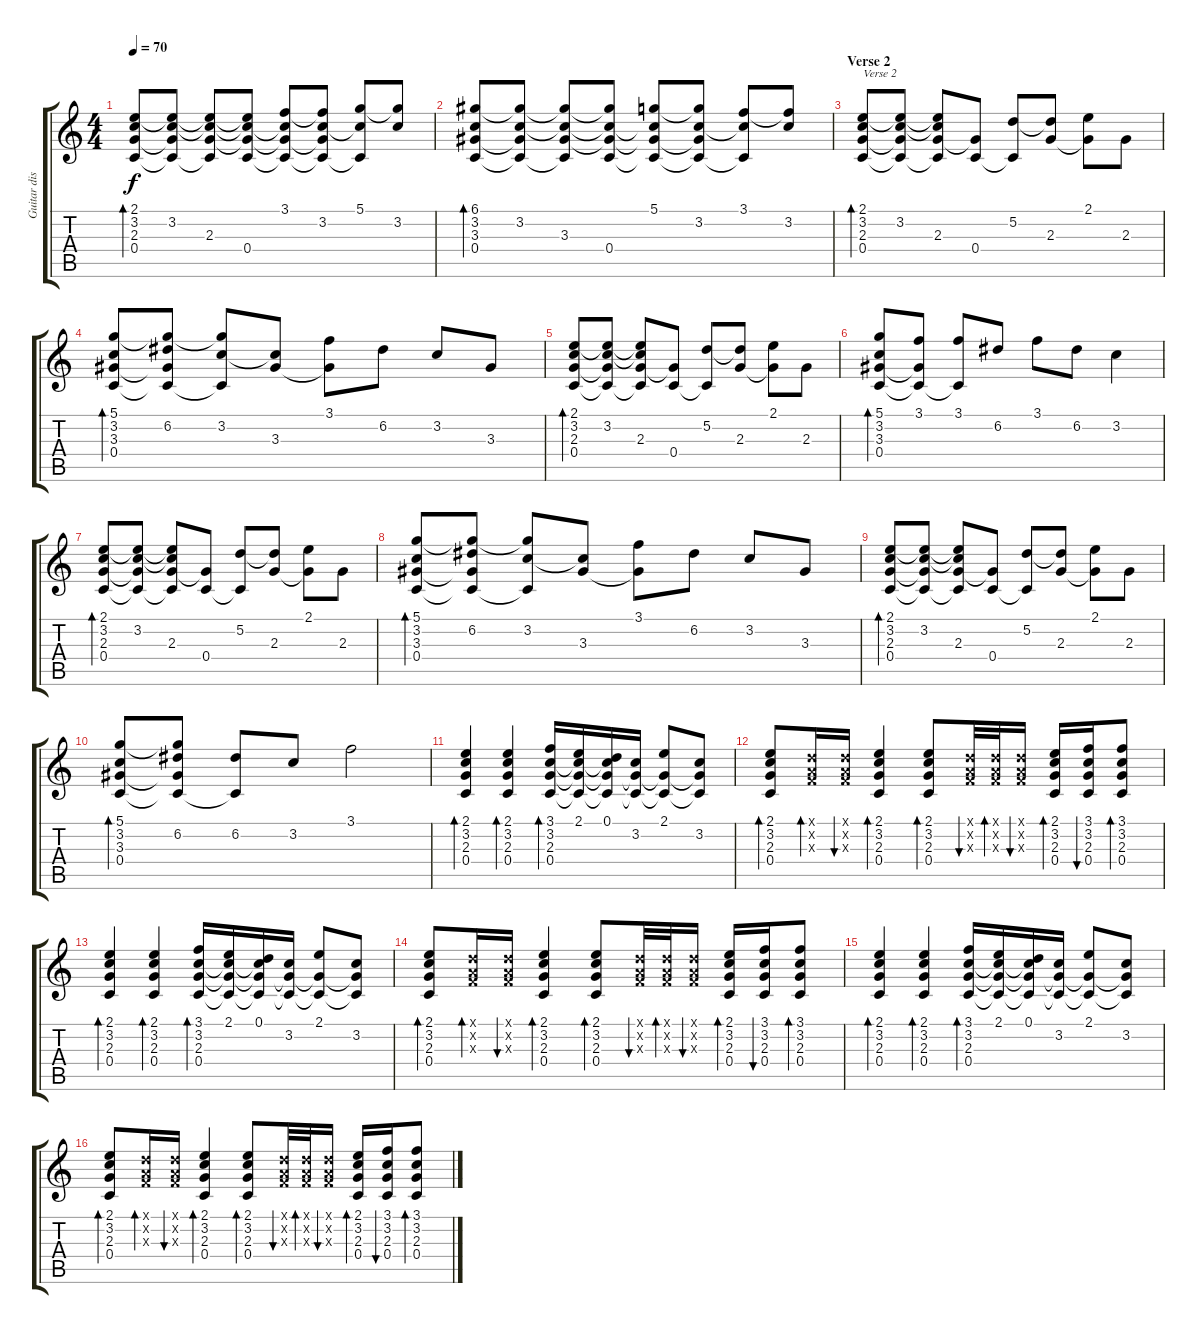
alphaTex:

\track ("Guitar distortion 1" "Guitar dis") {instrument distortionguitar}
\staff {score tabs}
\tuning (D4 A3 F3 C3 G2 D2) {hide}
\ts (4 4)
\tempo 70
\clef g2
\ks c
(2.1 3.2 2.3 0.4).8{bd 240 dy f} (2.1{t} 3.2 2.3{t} 0.4{t}).8 (2.1{t} 3.2{t} 2.3 0.4{t}).8 (2.1{t} 3.2{t} 2.3{t} 0.4).8 (3.1 3.2{t} 2.3{t} 0.4{t}).8 (3.1{t} 3.2 2.3{t} 0.4{t}).8 (5.1 3.2{t} 0.4{t}).8 (5.1{t} 3.2).8 |
(6.1 3.2 3.3 0.4).8{bd 240} (6.1{t} 3.2 3.3{t} 0.4{t}).8 (6.1{t} 3.2{t} 3.3 0.4{t}).8 (6.1{t} 3.2{t} 3.3{t} 0.4).8 (5.1 3.2{t} 3.3{t} 0.4{t}).8 (5.1{t} 3.2 3.3{t} 0.4{t}).8 (3.1 3.2{t} 0.4{t}).8 (3.1{t} 3.2).8 |
\section ("" "Verse 2")
(2.1 3.2 2.3 0.4).8{bd 240 txt "Verse 2"} (2.1{t} 3.2 2.3{t} 0.4{t}).8 (2.1{t} 3.2{t} 2.3 0.4{t}).8 (2.3{t} 0.4).8 (5.2 0.4{t}).8 (5.2{t} 2.3).8 (2.1 2.3{t}).8 2.3.8 |
(5.1 3.2 3.3 0.4).8{bd 240} (5.1{t} 6.2 3.3{t} 0.4{t}).8 (5.1{t} 3.2 0.4{t}).8 (3.2{t} 3.3).8 (3.1 3.3{t}).8 6.2.8 3.2.8 3.3.8 |
(2.1 3.2 2.3 0.4).8{bd 240} (2.1{t} 3.2 2.3{t} 0.4{t}).8 (2.1{t} 3.2{t} 2.3 0.4{t}).8 (2.3{t} 0.4).8 (5.2 0.4{t}).8 (5.2{t} 2.3).8 (2.1 2.3{t}).8 2.3.8 |
(5.1 3.2 3.3 0.4).8{bd 240} (3.1 3.3{t} 0.4{t}).8 (3.1 0.4{t}).8 6.2.8 3.1.8 6.2.8 3.2.4 |
(2.1 3.2 2.3 0.4).8{bd 240} (2.1{t} 3.2 2.3{t} 0.4{t}).8 (2.1{t} 3.2{t} 2.3 0.4{t}).8 (2.3{t} 0.4).8 (5.2 0.4{t}).8 (5.2{t} 2.3).8 (2.1 2.3{t}).8 2.3.8 |
(5.1 3.2 3.3 0.4).8{bd 240} (5.1{t} 6.2 3.3{t} 0.4{t}).8 (5.1{t} 3.2 0.4{t}).8 (3.2{t} 3.3).8 (3.1 3.3{t}).8 6.2.8 3.2.8 3.3.8 |
(2.1 3.2 2.3 0.4).8{bd 240} (2.1{t} 3.2 2.3{t} 0.4{t}).8 (2.1{t} 3.2{t} 2.3 0.4{t}).8 (2.3{t} 0.4).8 (5.2 0.4{t}).8 (5.2{t} 2.3).8 (2.1 2.3{t}).8 2.3.8 |
(5.1 3.2 3.3 0.4).8{bd 240} (5.1{t} 6.2 3.3{t} 0.4{t}).8 (6.2 0.4{t}).8 3.2.8 3.1.2 |
(2.1 3.2 2.3 0.4).4{bd 60} (2.1 3.2 2.3 0.4).4{bd 60} (3.1 3.2 2.3 0.4).16{bd 60} (2.1 3.2{t} 2.3{t} 0.4{t}).16 (0.1 3.2{t} 2.3{t} 0.4{t}).16 (3.2 2.3{t} 0.4{t}).16 (2.1 2.3{t} 0.4{t}).8 (3.2 2.3{t} 0.4{t}).8 |
(2.1 3.2 2.3 0.4).8{bd 60} (0.1{x} 0.2{x} 0.3{x}).16{bd 60} (0.1{x} 0.2{x} 0.3{x}).16{bu 60} (2.1 3.2 2.3 0.4).4{bd 60} (2.1 3.2 2.3 0.4).8{bd 60} (0.1{x} 0.2{x} 0.3{x}).32{bu 60} (0.1{x} 0.2{x} 0.3{x}).32{bd 60} (0.1{x} 0.2{x} 0.3{x}).16{bu 60} (2.1 3.2 2.3 0.4).16{bd 60} (3.1 3.2 2.3 0.4).16{bu 60} (3.1 3.2 2.3 0.4).8{bd 60} |
(2.1 3.2 2.3 0.4).4{bd 60} (2.1 3.2 2.3 0.4).4{bd 60} (3.1 3.2 2.3 0.4).16{bd 60} (2.1 3.2{t} 2.3{t} 0.4{t}).16 (0.1 3.2{t} 2.3{t} 0.4{t}).16 (3.2 2.3{t} 0.4{t}).16 (2.1 2.3{t} 0.4{t}).8 (3.2 2.3{t} 0.4{t}).8 |
(2.1 3.2 2.3 0.4).8{bd 60} (0.1{x} 0.2{x} 0.3{x}).16{bd 60} (0.1{x} 0.2{x} 0.3{x}).16{bu 60} (2.1 3.2 2.3 0.4).4{bd 60} (2.1 3.2 2.3 0.4).8{bd 60} (0.1{x} 0.2{x} 0.3{x}).32{bu 60} (0.1{x} 0.2{x} 0.3{x}).32{bd 60} (0.1{x} 0.2{x} 0.3{x}).16{bu 60} (2.1 3.2 2.3 0.4).16{bd 60} (3.1 3.2 2.3 0.4).16{bu 60} (3.1 3.2 2.3 0.4).8{bd 60} |
(2.1 3.2 2.3 0.4).4{bd 60} (2.1 3.2 2.3 0.4).4{bd 60} (3.1 3.2 2.3 0.4).16{bd 60} (2.1 3.2{t} 2.3{t} 0.4{t}).16 (0.1 3.2{t} 2.3{t} 0.4{t}).16 (3.2 2.3{t} 0.4{t}).16 (2.1 2.3{t} 0.4{t}).8 (3.2 2.3{t} 0.4{t}).8 |
(2.1 3.2 2.3 0.4).8{bd 60} (0.1{x} 0.2{x} 0.3{x}).16{bd 60} (0.1{x} 0.2{x} 0.3{x}).16{bu 60} (2.1 3.2 2.3 0.4).4{bd 60} (2.1 3.2 2.3 0.4).8{bd 60} (0.1{x} 0.2{x} 0.3{x}).32{bu 60} (0.1{x} 0.2{x} 0.3{x}).32{bd 60} (0.1{x} 0.2{x} 0.3{x}).16{bu 60} (2.1 3.2 2.3 0.4).16{bd 60} (3.1 3.2 2.3 0.4).16{bu 60} (3.1 3.2 2.3 0.4).8{bd 60}
